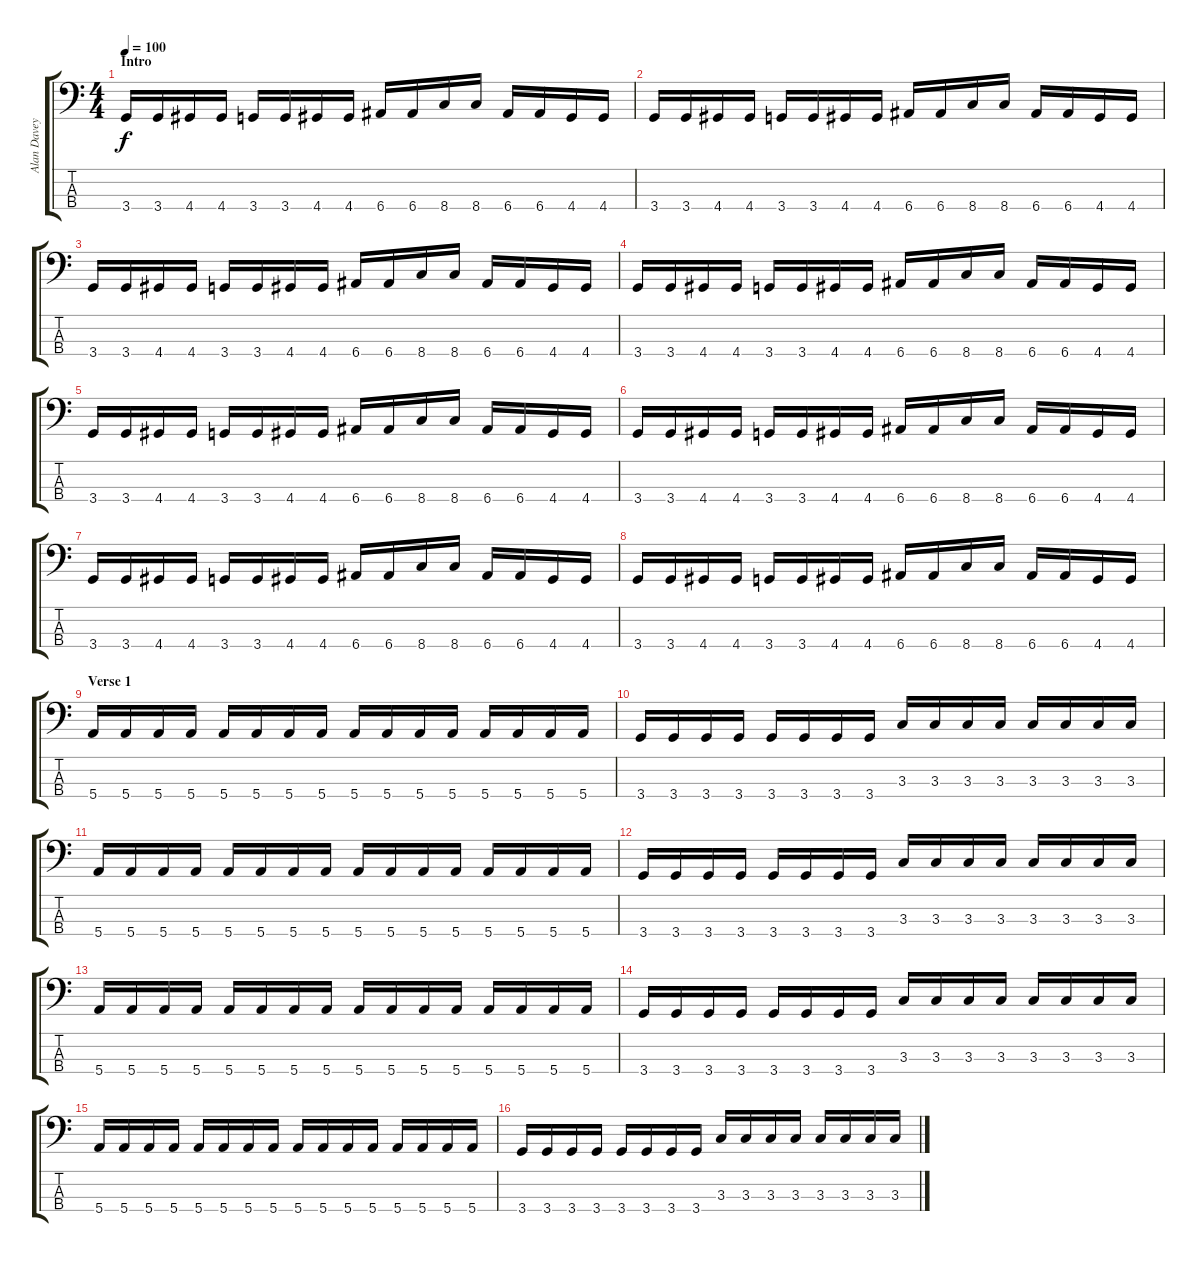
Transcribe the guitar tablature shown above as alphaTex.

\track ("Alan Davey -  Bass" "Alan Davey") {instrument distortionguitar}
\staff {score tabs}
\tuning (G2 D2 A1 E1) {hide}
\ts (4 4)
\section ("" "Intro")
\tempo 100
\clef f4
\ks c
3.4.16{dy f instrument distortionguitar} 3.4.16 4.4.16 4.4.16 3.4.16 3.4.16 4.4.16 4.4.16 6.4.16 6.4.16 8.4.16 8.4.16 6.4.16 6.4.16 4.4.16 4.4.16 |
3.4.16 3.4.16 4.4.16 4.4.16 3.4.16 3.4.16 4.4.16 4.4.16 6.4.16 6.4.16 8.4.16 8.4.16 6.4.16 6.4.16 4.4.16 4.4.16 |
3.4.16 3.4.16 4.4.16 4.4.16 3.4.16 3.4.16 4.4.16 4.4.16 6.4.16 6.4.16 8.4.16 8.4.16 6.4.16 6.4.16 4.4.16 4.4.16 |
3.4.16 3.4.16 4.4.16 4.4.16 3.4.16 3.4.16 4.4.16 4.4.16 6.4.16 6.4.16 8.4.16 8.4.16 6.4.16 6.4.16 4.4.16 4.4.16 |
3.4.16 3.4.16 4.4.16 4.4.16 3.4.16 3.4.16 4.4.16 4.4.16 6.4.16 6.4.16 8.4.16 8.4.16 6.4.16 6.4.16 4.4.16 4.4.16 |
3.4.16 3.4.16 4.4.16 4.4.16 3.4.16 3.4.16 4.4.16 4.4.16 6.4.16 6.4.16 8.4.16 8.4.16 6.4.16 6.4.16 4.4.16 4.4.16 |
3.4.16 3.4.16 4.4.16 4.4.16 3.4.16 3.4.16 4.4.16 4.4.16 6.4.16 6.4.16 8.4.16 8.4.16 6.4.16 6.4.16 4.4.16 4.4.16 |
3.4.16 3.4.16 4.4.16 4.4.16 3.4.16 3.4.16 4.4.16 4.4.16 6.4.16 6.4.16 8.4.16 8.4.16 6.4.16 6.4.16 4.4.16 4.4.16 |
\section ("" "Verse 1")
5.4.16 5.4.16 5.4.16 5.4.16 5.4.16 5.4.16 5.4.16 5.4.16 5.4.16 5.4.16 5.4.16 5.4.16 5.4.16 5.4.16 5.4.16 5.4.16 |
3.4.16 3.4.16 3.4.16 3.4.16 3.4.16 3.4.16 3.4.16 3.4.16 3.3.16 3.3.16 3.3.16 3.3.16 3.3.16 3.3.16 3.3.16 3.3.16 |
5.4.16 5.4.16 5.4.16 5.4.16 5.4.16 5.4.16 5.4.16 5.4.16 5.4.16 5.4.16 5.4.16 5.4.16 5.4.16 5.4.16 5.4.16 5.4.16 |
3.4.16 3.4.16 3.4.16 3.4.16 3.4.16 3.4.16 3.4.16 3.4.16 3.3.16 3.3.16 3.3.16 3.3.16 3.3.16 3.3.16 3.3.16 3.3.16 |
5.4.16 5.4.16 5.4.16 5.4.16 5.4.16 5.4.16 5.4.16 5.4.16 5.4.16 5.4.16 5.4.16 5.4.16 5.4.16 5.4.16 5.4.16 5.4.16 |
3.4.16 3.4.16 3.4.16 3.4.16 3.4.16 3.4.16 3.4.16 3.4.16 3.3.16 3.3.16 3.3.16 3.3.16 3.3.16 3.3.16 3.3.16 3.3.16 |
5.4.16 5.4.16 5.4.16 5.4.16 5.4.16 5.4.16 5.4.16 5.4.16 5.4.16 5.4.16 5.4.16 5.4.16 5.4.16 5.4.16 5.4.16 5.4.16 |
3.4.16 3.4.16 3.4.16 3.4.16 3.4.16 3.4.16 3.4.16 3.4.16 3.3.16 3.3.16 3.3.16 3.3.16 3.3.16 3.3.16 3.3.16 3.3.16
